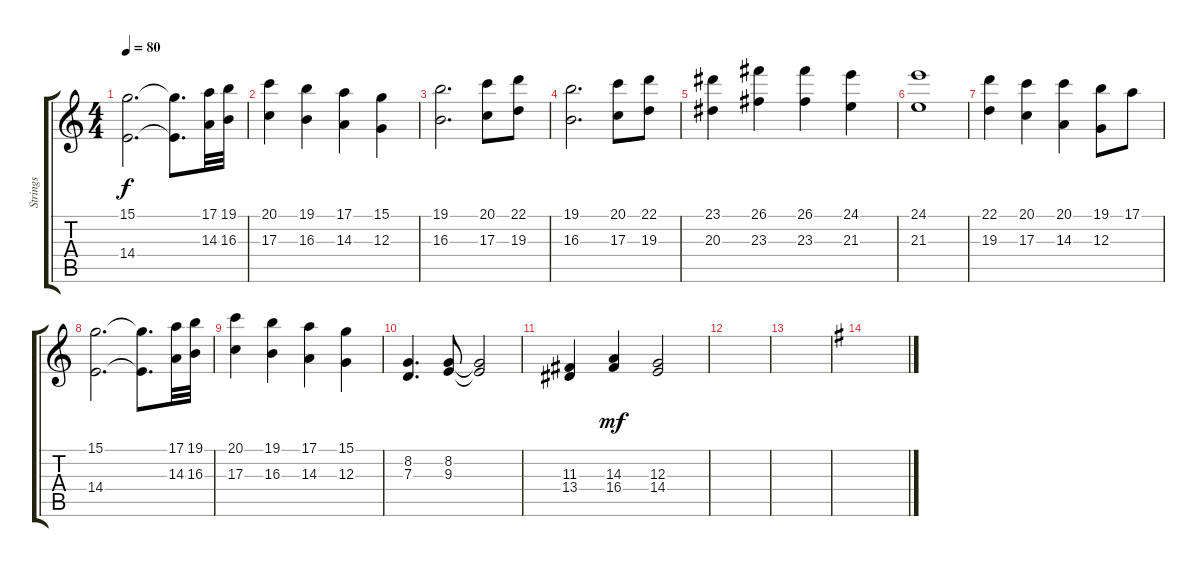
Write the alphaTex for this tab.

\track ("Strings" "Strings") {instrument stringensemble1}
\staff {score tabs}
\tuning (E4 B3 G3 D3 A2 E2) {hide}
\ts (4 4)
\tempo 80
\clef g2
\ks c
(15.1 14.4).2{d dy f} (15.1{t} 14.4{t}).8{d} (17.1 14.3).32 (19.1 16.3).32 |
(20.1 17.3).4 (19.1 16.3).4 (17.1 14.3).4 (15.1 12.3).4 |
(19.1 16.3).2{d} (20.1 17.3).8 (22.1 19.3).8 |
(19.1 16.3).2{d} (20.1 17.3).8 (22.1 19.3).8 |
(23.1 20.3).4 (26.1 23.3).4 (26.1 23.3).4 (24.1 21.3).4 |
(24.1 21.3).1 |
(22.1 19.3).4 (20.1 17.3).4 (20.1 14.3).4 (19.1 12.3).8 17.1.8 |
(15.1 14.4).2{d volume 12} (15.1{t} 14.4{t}).8{d} (17.1 14.3).32 (19.1 16.3).32 |
(20.1 17.3).4 (19.1 16.3).4 (17.1 14.3).4 (15.1 12.3).4 |
(8.2 7.3).4{d} (8.2 9.3).8 (8.2{t} 9.3{t}).2 |
(11.3 13.4).4 (14.3 16.4).4{dy mf} (12.3 14.4).2 |
|
|
\ks g
